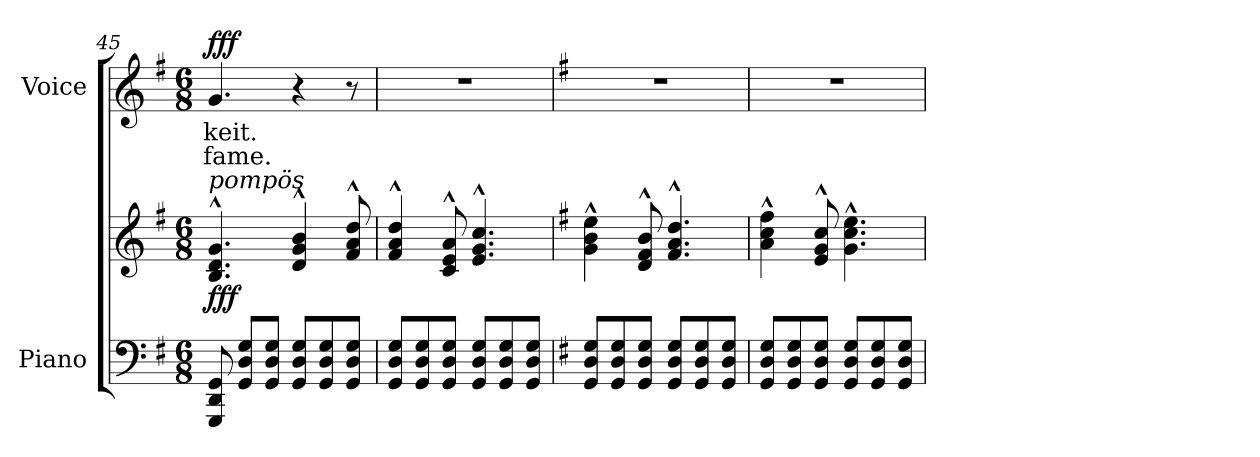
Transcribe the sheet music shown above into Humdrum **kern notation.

**kern	**kern	**dynam	**kern	**text	**text	**dynam
*part2	*part2	*part2	*part1	*part1	*part1	*part1
*staff3	*staff2	*staff2/3	*staff1	*staff1	*staff1	*staff1
*I"Piano	*	*	*I"Voice	*	*	*
*I'Pno	*	*	*	*	*	*
*clefF4	*clefG2	*	*clefG2	*	*	*
*k[f#]	*k[f#]	*	*k[f#]	*	*	*
*M6/8	*M6/8	*	*M6/8	*	*	*
=45	=45	=45	=45	=45	=45	=45
!	!LO:TX:a:i:t=pompös	!	!	!	!	!
!	!	!LO:DY:b	!	!LO:LY:b	!LO:LY:b	!LO:DY:a
8GGG/ 8DD/ 8GG/	4.B/^^ 4.d/^^ 4.g/^^	fff	4.g/	-keit.	fame.	fff
8GG/ 8D/ 8G/L	.	.	.	.	.	.
8GG/ 8D/ 8G/J	.	.	.	.	.	.
8GG/ 8D/ 8G/L	4d/^^ 4g/^^ 4b/^^	.	4r	.	.	.
8GG/ 8D/ 8G/	.	.	.	.	.	.
8GG/ 8D/ 8G/J	8f#/^^ 8a/^^ 8dd/^^	.	8r	.	.	.
=46	=46	=46	=46	=46	=46	=46
8GG/ 8D/ 8G/L	4f#/^^ 4a/^^ 4dd/^^	.	2.r	.	.	.
8GG/ 8D/ 8G/	.	.	.	.	.	.
8GG/ 8D/ 8G/J	8c/^^ 8e/^^ 8a/^^	.	.	.	.	.
8GG/ 8D/ 8G/L	4.e/^^ 4.g/^^ 4.cc/^^	.	.	.	.	.
8GG/ 8D/ 8G/	.	.	.	.	.	.
8GG/ 8D/ 8G/J	.	.	.	.	.	.
!!LO:LB:g=z
=47	=47	=47	=47	=47	=47	=47
*k[f#]	*k[f#]	*	*k[f#]	*	*	*
8GG/ 8D/ 8G/L	4g\^^ 4b\^^ 4ee\^^	.	2.r	.	.	.
8GG/ 8D/ 8G/	.	.	.	.	.	.
8GG/ 8D/ 8G/J	8d/^^ 8f#/^^ 8b/^^	.	.	.	.	.
8GG/ 8D/ 8G/L	4.f#/^^ 4.a/^^ 4.dd/^^	.	.	.	.	.
8GG/ 8D/ 8G/	.	.	.	.	.	.
8GG/ 8D/ 8G/J	.	.	.	.	.	.
=48	=48	=48	=48	=48	=48	=48
8GG/ 8D/ 8G/L	4a\^^ 4cc\^^ 4ff#\^^	.	2.r	.	.	.
8GG/ 8D/ 8G/	.	.	.	.	.	.
8GG/ 8D/ 8G/J	8e/^^ 8g/^^ 8cc/^^	.	.	.	.	.
8GG/ 8D/ 8G/L	4.g\^^ 4.cc\^^ 4.ee\^^	.	.	.	.	.
8GG/ 8D/ 8G/	.	.	.	.	.	.
8GG/ 8D/ 8G/J	.	.	.	.	.	.
=	=	=	=	=	=	=
*-	*-	*-	*-	*-	*-	*-
